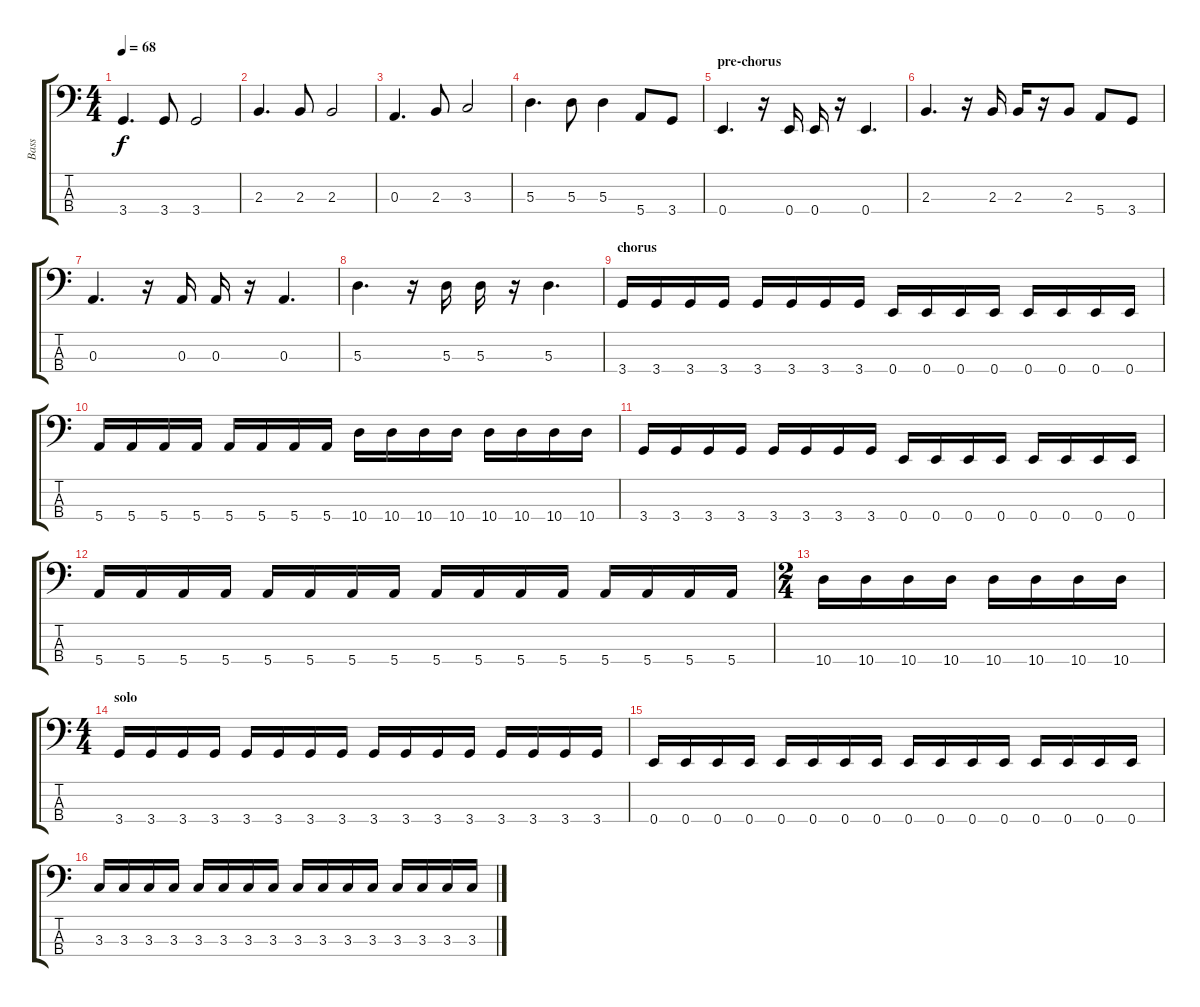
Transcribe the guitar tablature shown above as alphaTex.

\track ("Bass" "Bass") {instrument electricbassfinger}
\staff {score tabs}
\tuning (G2 D2 A1 E1) {hide}
\ts (4 4)
\tempo 68
\clef f4
\ks c
3.4.4{d dy f} 3.4.8 3.4.2 |
2.3.4{d} 2.3.8 2.3.2 |
0.3.4{d} 2.3.8 3.3.2 |
5.3.4{d} 5.3.8 5.3.4 5.4.8 3.4.8 |
\section ("" "pre-chorus")
0.4.4{d} r.16 0.4.16 0.4.16 r.16 0.4.4{d} |
2.3.4{d} r.16 2.3.16 2.3.16 r.16 2.3.8 5.4.8 3.4.8 |
0.3.4{d} r.16 0.3.16 0.3.16 r.16 0.3.4{d} |
5.3.4{d} r.16 5.3.16 5.3.16 r.16 5.3.4{d} |
\section ("" "chorus")
3.4.16 3.4.16 3.4.16 3.4.16 3.4.16 3.4.16 3.4.16 3.4.16 0.4.16 0.4.16 0.4.16 0.4.16 0.4.16 0.4.16 0.4.16 0.4.16 |
5.4.16 5.4.16 5.4.16 5.4.16 5.4.16 5.4.16 5.4.16 5.4.16 10.4.16 10.4.16 10.4.16 10.4.16 10.4.16 10.4.16 10.4.16 10.4.16 |
3.4.16 3.4.16 3.4.16 3.4.16 3.4.16 3.4.16 3.4.16 3.4.16 0.4.16 0.4.16 0.4.16 0.4.16 0.4.16 0.4.16 0.4.16 0.4.16 |
5.4.16 5.4.16 5.4.16 5.4.16 5.4.16 5.4.16 5.4.16 5.4.16 5.4.16 5.4.16 5.4.16 5.4.16 5.4.16 5.4.16 5.4.16 5.4.16 |
\ts (2 4)
10.4.16 10.4.16 10.4.16 10.4.16 10.4.16 10.4.16 10.4.16 10.4.16 |
\ts (4 4)
\section ("" "solo")
3.4.16 3.4.16 3.4.16 3.4.16 3.4.16 3.4.16 3.4.16 3.4.16 3.4.16 3.4.16 3.4.16 3.4.16 3.4.16 3.4.16 3.4.16 3.4.16 |
0.4.16 0.4.16 0.4.16 0.4.16 0.4.16 0.4.16 0.4.16 0.4.16 0.4.16 0.4.16 0.4.16 0.4.16 0.4.16 0.4.16 0.4.16 0.4.16 |
3.3.16 3.3.16 3.3.16 3.3.16 3.3.16 3.3.16 3.3.16 3.3.16 3.3.16 3.3.16 3.3.16 3.3.16 3.3.16 3.3.16 3.3.16 3.3.16
